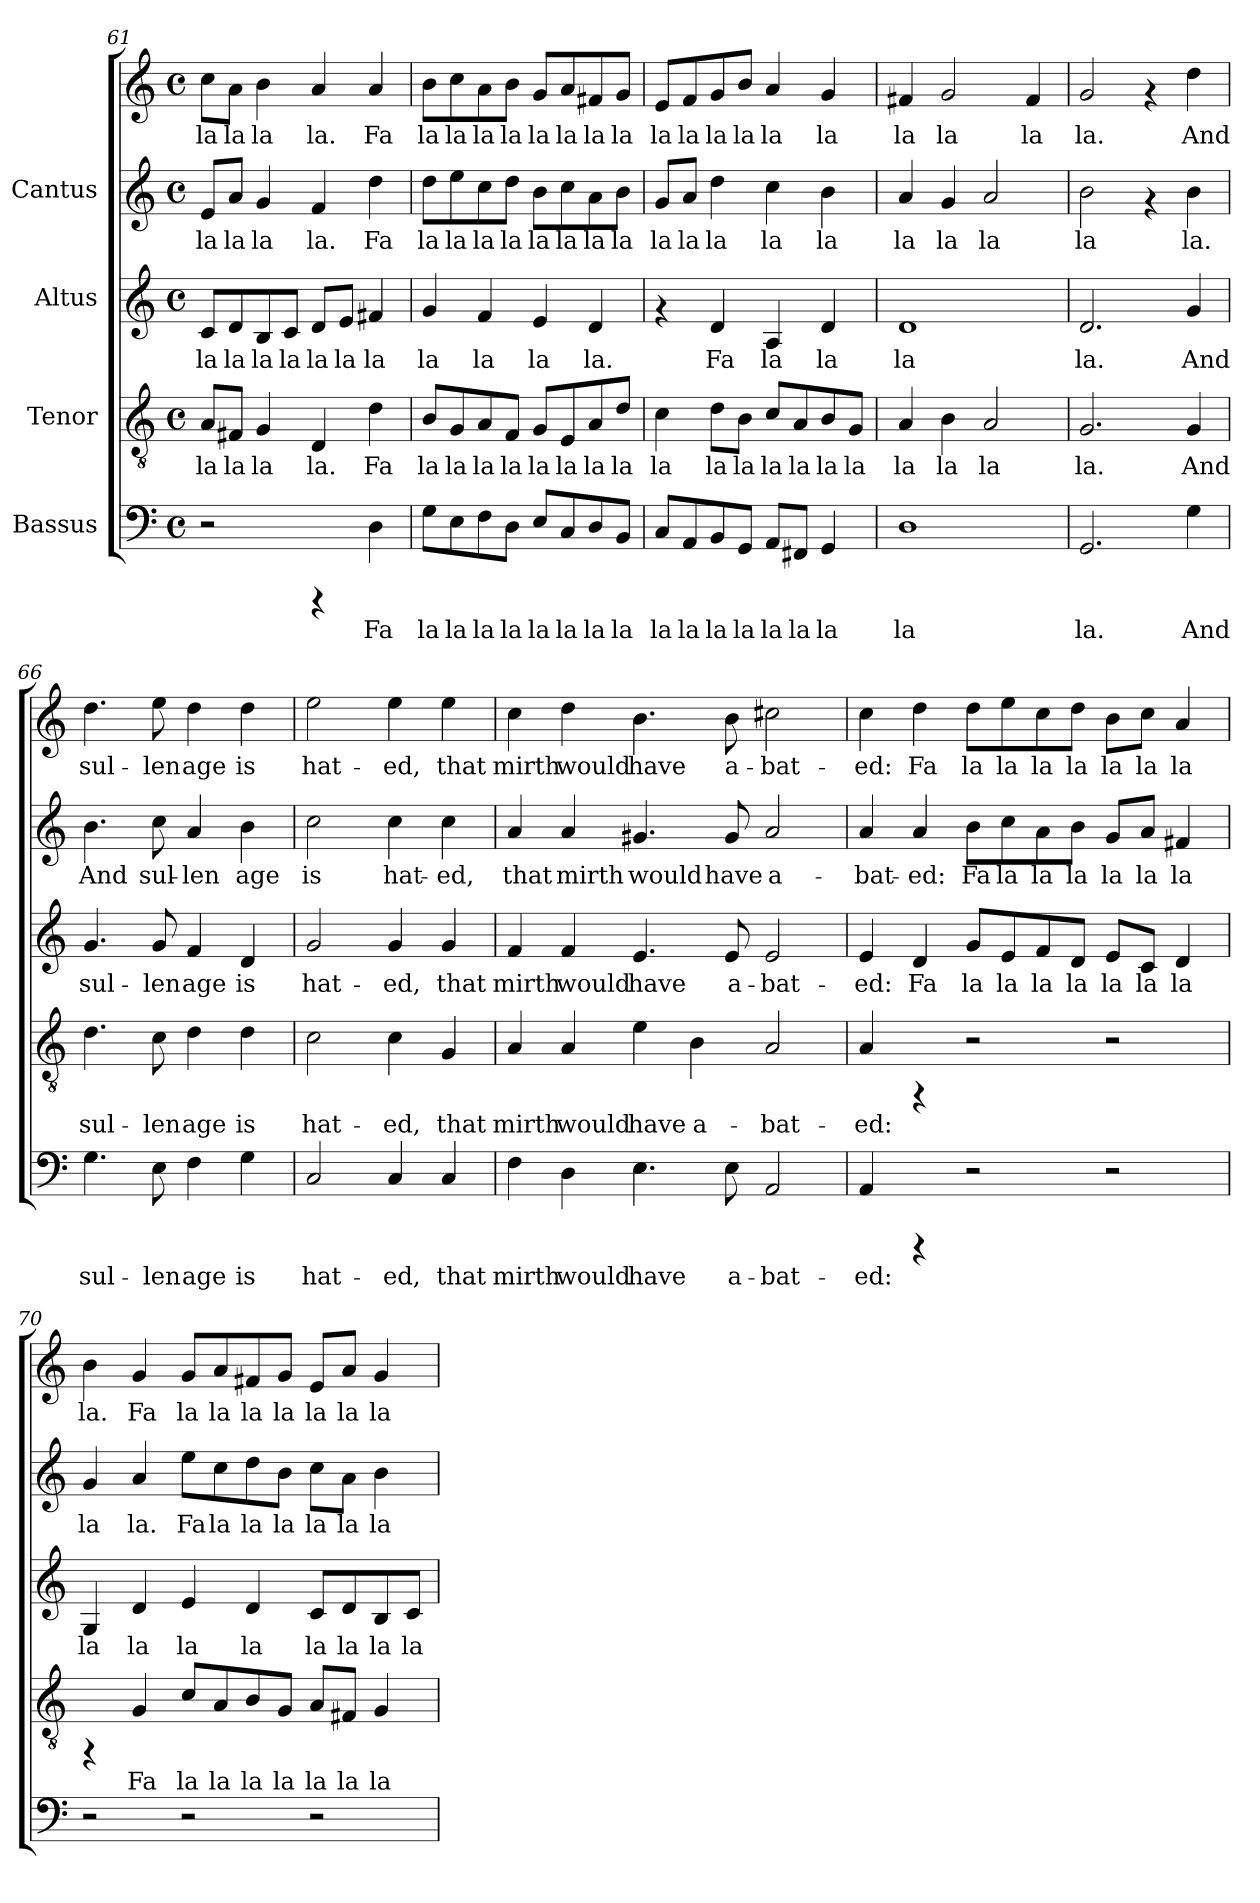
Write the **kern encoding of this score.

**kern	**text	**kern	**text	**kern	**text	**kern	**text	**kern	**text
*part4	*part4	*part3	*part3	*part2	*part2	*part1	*part1	*part1	*part1
*staff5	*staff5	*staff4	*staff4	*staff3	*staff3	*staff2	*staff2	*staff1	*staff1
*I"Bassus	*	*I"Tenor	*	*I"Altus	*	*I"Cantus	*	*	*
*clefF4	*	*clefGv2	*	*clefG2	*	*clefG2	*	*clefG2	*
*M4/4	*	*M4/4	*	*M4/4	*	*M4/4	*	*M4/4	*
*met(c)	*	*met(c)	*	*met(c)	*	*met(c)	*	*met(c)	*
=61	=61	=61	=61	=61	=61	=61	=61	=61	=61
!	!	!	!LO:LY:b:cj	!	!LO:LY:b:cj	!	!LO:LY:b:cj	!	!LO:LY:b:cj
2r	.	8A/L	la	8c/L	la	8e/L	la	8cc\L	la
!	!	!	!LO:LY:b:cj	!	!LO:LY:b:cj	!	!LO:LY:b:cj	!	!LO:LY:b:cj
.	.	8F#X/J	la	8d/	la	8a/J	la	8a\J	la
!	!	!	!LO:LY:b:cj	!	!LO:LY:b:cj	!	!LO:LY:b:cj	!	!LO:LY:b:cj
.	.	4G/	la	8B/	la	4g/	la	4b\	la
!	!	!	!	!	!LO:LY:b:cj	!	!	!	!
.	.	.	.	8c/J	la	.	.	.	.
!	!	!	!LO:LY:b:cj	!	!LO:LY:b:cj	!	!LO:LY:b:cj	!	!LO:LY:b:cj
4rCCC	.	4D/	la.	8d/L	la	4f/	la.	4a/	la.
!	!	!	!	!	!LO:LY:b:cj	!	!	!	!
.	.	.	.	8e/J	la	.	.	.	.
!	!LO:LY:b:cj	!	!LO:LY:b:cj	!	!LO:LY:b:cj	!	!LO:LY:b:cj	!	!LO:LY:b:cj
4D\	Fa	4d\	Fa	4f#X/	la	4dd\	Fa	4a/	Fa
!!LO:PB:g=z
=62	=62	=62	=62	=62	=62	=62	=62	=62	=62
!	!LO:LY:b:cj	!	!LO:LY:b:cj	!	!LO:LY:b:cj	!	!LO:LY:b:cj	!	!LO:LY:b:cj
8G\L	la	8B/L	la	4g/	la	8dd\L	la	8b\L	la
!	!LO:LY:b:cj	!	!LO:LY:b:cj	!	!	!	!LO:LY:b:cj	!	!LO:LY:b:cj
8E\	la	8G/	la	.	.	8ee\	la	8cc\	la
!	!LO:LY:b:cj	!	!LO:LY:b:cj	!	!LO:LY:b:cj	!	!LO:LY:b:cj	!	!LO:LY:b:cj
8F\	la	8A/	la	4f/	la	8cc\	la	8a\	la
!	!LO:LY:b:cj	!	!LO:LY:b:cj	!	!	!	!LO:LY:b:cj	!	!LO:LY:b:cj
8D\J	la	8F/J	la	.	.	8dd\J	la	8b\J	la
!	!LO:LY:b:cj	!	!LO:LY:b:cj	!	!LO:LY:b:cj	!	!LO:LY:b:cj	!	!LO:LY:b:cj
8E/L	la	8G/L	la	4e/	la	8b\L	la	8g/L	la
!	!LO:LY:b:cj	!	!LO:LY:b:cj	!	!	!	!LO:LY:b:cj	!	!LO:LY:b:cj
8C/	la	8E/	la	.	.	8cc\	la	8a/	la
!	!LO:LY:b:cj	!	!LO:LY:b:cj	!	!LO:LY:b:cj	!	!LO:LY:b:cj	!	!LO:LY:b:cj
8D/	la	8A/	la	4d/	la.	8a\	la	8f#X/	la
!	!LO:LY:b:cj	!	!LO:LY:b:cj	!	!	!	!LO:LY:b:cj	!	!LO:LY:b:cj
8BB/J	la	8d/J	la	.	.	8b\J	la	8g/J	la
=63	=63	=63	=63	=63	=63	=63	=63	=63	=63
!	!LO:LY:b:cj	!	!LO:LY:b:cj	!	!	!	!LO:LY:b:cj	!	!LO:LY:b:cj
8C/L	la	4c\	la	4rf	.	8g/L	la	8e/L	la
!	!LO:LY:b:cj	!	!	!	!	!	!LO:LY:b:cj	!	!LO:LY:b:cj
8AA/	la	.	.	.	.	8a/J	la	8f/	la
!	!LO:LY:b:cj	!	!LO:LY:b:cj	!	!LO:LY:b:cj	!	!LO:LY:b:cj	!	!LO:LY:b:cj
8BB/	la	8d\L	la	4d/	Fa	4dd\	la	8g/	la
!	!LO:LY:b:cj	!	!LO:LY:b:cj	!	!	!	!	!	!LO:LY:b:cj
8GG/J	la	8B\J	la	.	.	.	.	8b/J	la
!	!LO:LY:b:cj	!	!LO:LY:b:cj	!	!LO:LY:b:cj	!	!LO:LY:b:cj	!	!LO:LY:b:cj
8AA/L	la	8c/L	la	4A/	la	4cc\	la	4a/	la
!	!LO:LY:b:cj	!	!LO:LY:b:cj	!	!	!	!	!	!
8FF#X/J	la	8A/	la	.	.	.	.	.	.
!	!LO:LY:b:cj	!	!LO:LY:b:cj	!	!LO:LY:b:cj	!	!LO:LY:b:cj	!	!LO:LY:b:cj
4GG/	la	8B/	la	4d/	la	4b\	la	4g/	la
!	!	!	!LO:LY:b:cj	!	!	!	!	!	!
.	.	8G/J	la	.	.	.	.	.	.
=64	=64	=64	=64	=64	=64	=64	=64	=64	=64
!	!LO:LY:b:cj	!	!LO:LY:b:cj	!	!LO:LY:b:cj	!	!LO:LY:b:cj	!	!LO:LY:b:cj
1D	la	4A/	la	1d	la	4a/	la	4f#X/	la
!	!	!	!LO:LY:b:cj	!	!	!	!LO:LY:b:cj	!	!LO:LY:b:cj
.	.	4B\	la	.	.	4g/	la	2g/	la
!	!	!	!LO:LY:b:cj	!	!	!	!LO:LY:b:cj	!	!
.	.	2A/	la	.	.	2a/	la	.	.
!	!	!	!	!	!	!	!	!	!LO:LY:b:cj
.	.	.	.	.	.	.	.	4f#/	la
=65	=65	=65	=65	=65	=65	=65	=65	=65	=65
!	!LO:LY:b:cj	!	!LO:LY:b:cj	!	!LO:LY:b:cj	!	!LO:LY:b:cj	!	!LO:LY:b:cj
2.GG/	la.	2.G/	la.	2.d/	la.	2b\	la	2g/	la.
.	.	.	.	.	.	4rf	.	4rf	.
!	!LO:LY:b:cj	!	!LO:LY:b:cj	!	!LO:LY:b:cj	!	!LO:LY:b:cj	!	!LO:LY:b:cj
4G\	And	4G/	And	4g/	And	4b\	la.	4dd\	And
!!LO:LB:g=z
=66	=66	=66	=66	=66	=66	=66	=66	=66	=66
!	!LO:LY:b:cj	!	!LO:LY:b:cj	!	!LO:LY:b:cj	!	!LO:LY:b:cj	!	!LO:LY:b:cj
4.G\	sul-	4.d\	sul-	4.g/	sul-	4.b\	And	4.dd\	sul-
!	!LO:LY:b:cj	!	!LO:LY:b:cj	!	!LO:LY:b:cj	!	!LO:LY:b:cj	!	!LO:LY:b:cj
8E\	-len	8c\	-len	8g/	-len	8cc\	sul-	8ee\	-len
!	!LO:LY:b:cj	!	!LO:LY:b:cj	!	!LO:LY:b:cj	!	!LO:LY:b:cj	!	!LO:LY:b:cj
4F\	age	4d\	age	4f/	age	4a/	-len	4dd\	age
!	!LO:LY:b:cj	!	!LO:LY:b:cj	!	!LO:LY:b:cj	!	!LO:LY:b:cj	!	!LO:LY:b:cj
4G\	is	4d\	is	4d/	is	4b\	age	4dd\	is
=67	=67	=67	=67	=67	=67	=67	=67	=67	=67
!	!LO:LY:b:cj	!	!LO:LY:b:cj	!	!LO:LY:b:cj	!	!LO:LY:b:cj	!	!LO:LY:b:cj
2C/	hat-	2c\	hat-	2g/	hat-	2cc\	is	2ee\	hat-
!	!LO:LY:b:cj	!	!LO:LY:b:cj	!	!LO:LY:b:cj	!	!LO:LY:b:cj	!	!LO:LY:b:cj
4C/	-ed,	4c\	-ed,	4g/	-ed,	4cc\	hat-	4ee\	-ed,
!	!LO:LY:b:cj	!	!LO:LY:b:cj	!	!LO:LY:b:cj	!	!LO:LY:b:cj	!	!LO:LY:b:cj
4C/	that	4G/	that	4g/	that	4cc\	-ed,	4ee\	that
!!LO:PB:g=z
=68	=68	=68	=68	=68	=68	=68	=68	=68	=68
!	!LO:LY:b:cj	!	!LO:LY:b:cj	!	!LO:LY:b:cj	!	!LO:LY:b:cj	!	!LO:LY:b:cj
4F\	mirth	4A/	mirth	4f/	mirth	4a/	-that	4cc\	mirth
!	!LO:LY:b:cj	!	!LO:LY:b:cj	!	!LO:LY:b:cj	!	!LO:LY:b:cj	!	!LO:LY:b:cj
4D\	would	4A/	would	4f/	would	4a/	mirth	4dd\	would
!	!LO:LY:b:cj	!	!LO:LY:b:cj	!	!LO:LY:b:cj	!	!LO:LY:b:cj	!	!LO:LY:b:cj
4.E\	have	4e\	have	4.e/	have	4.g#X/	would	4.b\	have
!	!	!	!LO:LY:b:cj	!	!	!	!	!	!
.	.	4B\	a-	.	.	.	.	.	.
!	!LO:LY:b:cj	!	!	!	!LO:LY:b:cj	!	!LO:LY:b:cj	!	!LO:LY:b:cj
8E\	a-	.	.	8e/	a-	8g#/	have	8b\	a-
!	!LO:LY:b:cj	!	!LO:LY:b:cj	!	!LO:LY:b:cj	!	!LO:LY:b:cj	!	!LO:LY:b:cj
2AA/	-bat-	2A/	-bat-	2e/	-bat-	2a/	a-	2cc#X\	-bat-
=69	=69	=69	=69	=69	=69	=69	=69	=69	=69
!	!LO:LY:b:cj	!	!LO:LY:b:cj	!	!LO:LY:b:cj	!	!LO:LY:b:cj	!	!LO:LY:b:cj
4AA/	-ed:	4A/	-ed:	4e/	-ed:	4a/	bat-	4cc\	-ed:
!	!	!	!	!	!LO:LY:b:cj	!	!LO:LY:b:cj	!	!LO:LY:b:cj
4rCCC	.	4rFF	.	4d/	Fa	4a/	-ed:	4dd\	Fa
!	!	!	!	!	!LO:LY:b:cj	!	!LO:LY:b:cj	!	!LO:LY:b:cj
2r	.	2r	.	8g/L	la	8b\L	Fa	8dd\L	la
!	!	!	!	!	!LO:LY:b:cj	!	!LO:LY:b:cj	!	!LO:LY:b:cj
.	.	.	.	8e/	la	8cc\	la	8ee\	la
!	!	!	!	!	!LO:LY:b:cj	!	!LO:LY:b:cj	!	!LO:LY:b:cj
.	.	.	.	8f/	la	8a\	la	8cc\	la
!	!	!	!	!	!LO:LY:b:cj	!	!LO:LY:b:cj	!	!LO:LY:b:cj
.	.	.	.	8d/J	la	8b\J	la	8dd\J	la
!	!	!	!	!	!LO:LY:b:cj	!	!LO:LY:b:cj	!	!LO:LY:b:cj
2r	.	2r	.	8e/L	la	8g/L	la	8b\L	la
!	!	!	!	!	!LO:LY:b:cj	!	!LO:LY:b:cj	!	!LO:LY:b:cj
.	.	.	.	8c/J	la	8a/J	la	8cc\J	la
!	!	!	!	!	!LO:LY:b:cj	!	!LO:LY:b:cj	!	!LO:LY:b:cj
.	.	.	.	4d/	la	4f#X/	la	4a/	la
=70	=70	=70	=70	=70	=70	=70	=70	=70	=70
!	!	!	!	!	!LO:LY:b:cj	!	!LO:LY:b:cj	!	!LO:LY:b:cj
2r	.	4rFF	.	4G/	la	4g/	la	4b\	la.
!	!	!	!LO:LY:b:cj	!	!LO:LY:b:cj	!	!LO:LY:b:cj	!	!LO:LY:b:cj
.	.	4G/	Fa	4d/	la	4a/	la.	4g/	Fa
!	!	!	!LO:LY:b:cj	!	!LO:LY:b:cj	!	!LO:LY:b:cj	!	!LO:LY:b:cj
2r	.	8c/L	la	4e/	la	8ee\L	Fa	8g/L	la
!	!	!	!LO:LY:b:cj	!	!	!	!LO:LY:b:cj	!	!LO:LY:b:cj
.	.	8A/	la	.	.	8cc\	la	8a/	la
!	!	!	!LO:LY:b:cj	!	!LO:LY:b:cj	!	!LO:LY:b:cj	!	!LO:LY:b:cj
.	.	8B/	la	4d/	la	8dd\	la	8f#X/	la
!	!	!	!LO:LY:b:cj	!	!	!	!LO:LY:b:cj	!	!LO:LY:b:cj
.	.	8G/J	la	.	.	8b\J	la	8g/J	la
!	!	!	!LO:LY:b:cj	!	!LO:LY:b:cj	!	!LO:LY:b:cj	!	!LO:LY:b:cj
2r	.	8A/L	la	8c/L	la	8cc\L	la	8e/L	la
!	!	!	!LO:LY:b:cj	!	!LO:LY:b:cj	!	!LO:LY:b:cj	!	!LO:LY:b:cj
.	.	8F#X/J	la	8d/	la	8a\J	la	8a/J	la
!	!	!	!LO:LY:b:cj	!	!LO:LY:b:cj	!	!LO:LY:b:cj	!	!LO:LY:b:cj
.	.	4G/	la	8B/	la	4b\	la	4g/	la
!	!	!	!	!	!LO:LY:b:cj	!	!	!	!
.	.	.	.	8c/J	la	.	.	.	.
=	=	=	=	=	=	=	=	=	=
*-	*-	*-	*-	*-	*-	*-	*-	*-	*-
